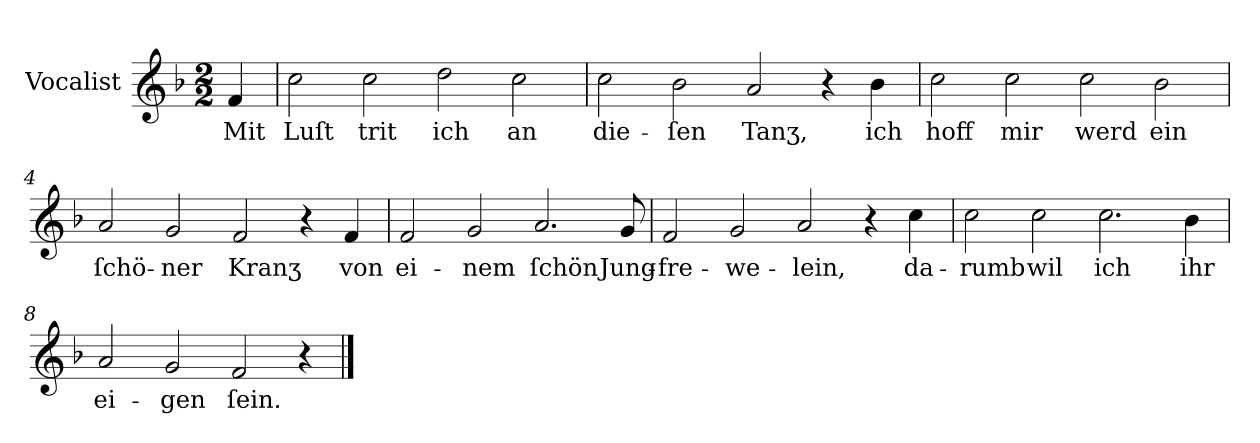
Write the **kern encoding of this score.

**kern	**text
*part1	*part1
*staff1	*staff1
*I"Vocalist	*
*k[b-]	*
*F:	*
*M2/2	*
=	=
4f	Mit
=1	=1
2cc	Luſt
2cc	trit
2dd	ich
2cc	an
=2	=2
2cc	die-
2b-	-ſen
2a	Tanʒ,
4r	.
4b-	ich
=3	=3
2cc	hoff
2cc	mir
2cc	werd
2b-	ein
=4	=4
2a	ſchö-
2g	-ner
2f	Kranʒ
4r	.
4f	von
=5	=5
2f	ei-
2g	-nem
2.a	ſchön
8g	Jung-
=6	=6
2f	-fre-
2g	-we-
2a	-lein,
4r	.
4cc	da-
=7	=7
2cc	-rumb
2cc	wil
2.cc	ich
4b-	ihr
=8	=8
2a	ei-
2g	-gen
2f	ſein.
4r	.
==	==
*-	*-
